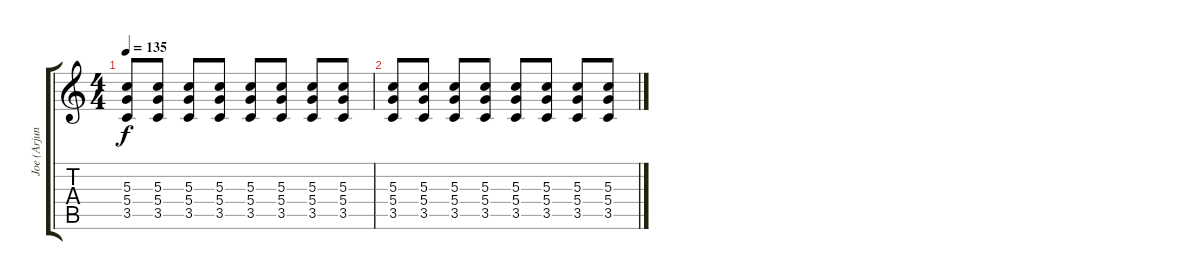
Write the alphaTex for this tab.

\track ("Joe (Arjun Rampal)" "Joe (Arjun") {instrument distortionguitar}
\staff {score tabs}
\tuning (E4 B3 G3 D3 A2 E2) {hide}
\ts (4 4)
\tempo 135
\clef g2
\ks c
(5.3 5.4 3.5).8{dy f} (5.3 5.4 3.5).8 (5.3 5.4 3.5).8 (5.3 5.4 3.5).8 (5.3 5.4 3.5).8 (5.3 5.4 3.5).8 (5.3 5.4 3.5).8 (5.3 5.4 3.5).8 |
(5.3 5.4 3.5).8 (5.3 5.4 3.5).8 (5.3 5.4 3.5).8 (5.3 5.4 3.5).8 (5.3 5.4 3.5).8 (5.3 5.4 3.5).8 (5.3 5.4 3.5).8 (5.3 5.4 3.5).8
